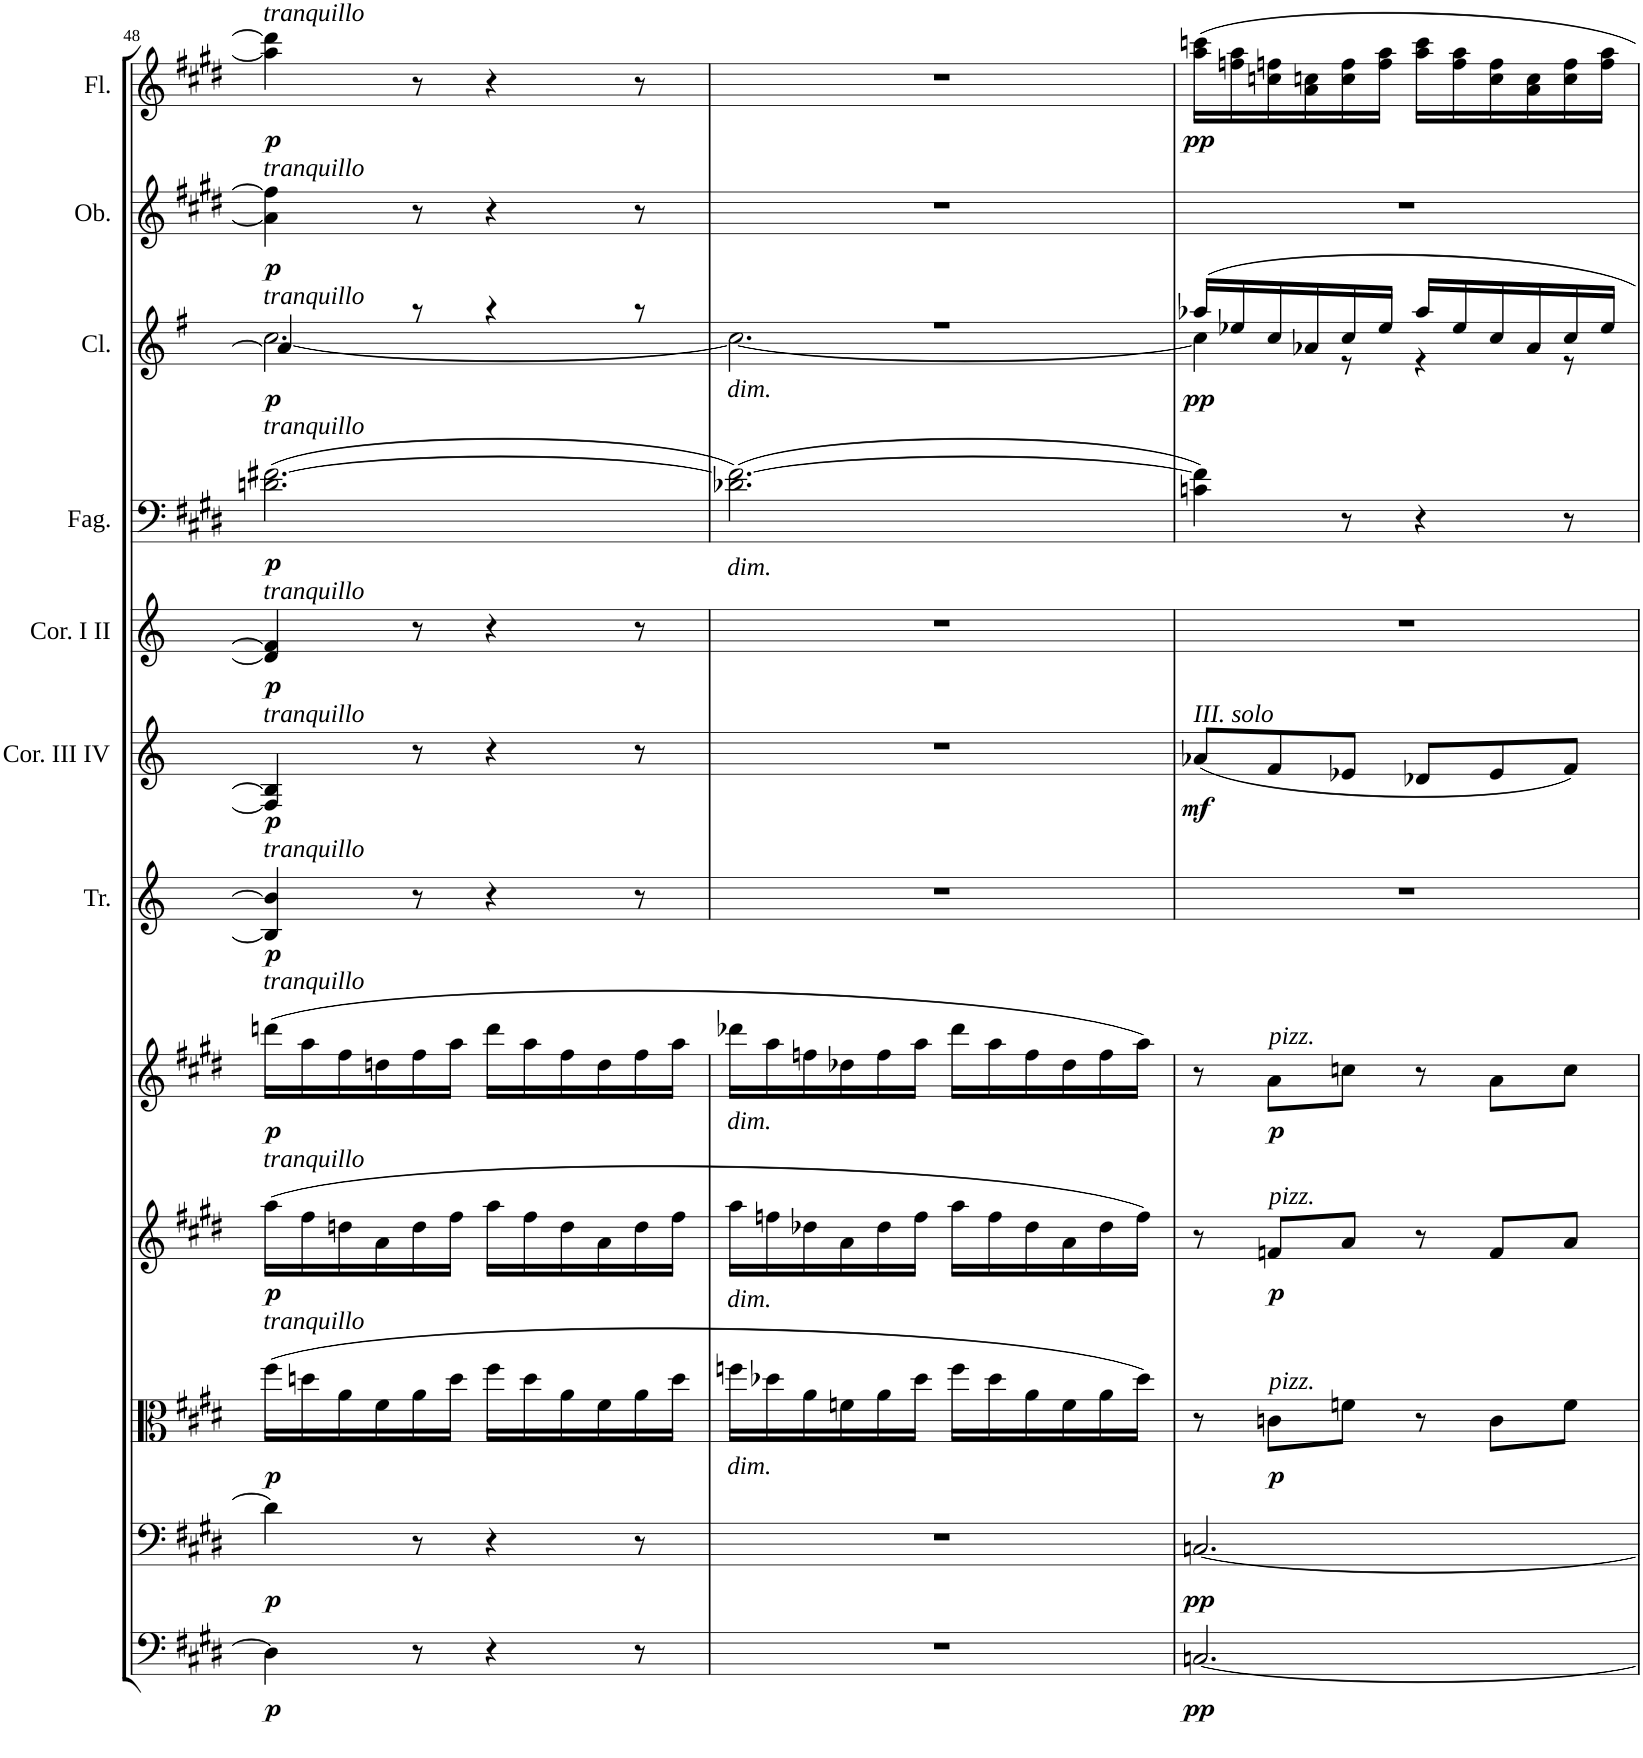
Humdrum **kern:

**kern	**dynam	**kern	**dynam	**kern	**dynam	**kern	**dynam	**kern	**dynam	**kern	**dynam	**kern	**dynam	**kern	**dynam	**kern	**dynam	**kern	**dynam	**kern	**dynam	**kern	**dynam
*part12	*part12	*part11	*part11	*part10	*part10	*part9	*part9	*part8	*part8	*part7	*part7	*part6	*part6	*part5	*part5	*part4	*part4	*part3	*part3	*part2	*part2	*part1	*part1
*staff12	*staff12	*staff11	*staff11	*staff10	*staff10	*staff9	*staff9	*staff8	*staff8	*staff7	*staff7	*staff6	*staff6	*staff5	*staff5	*staff4	*staff4	*staff3	*staff3	*staff2	*staff2	*staff1	*staff1
*I"Basso	*	*I"Violoncello	*	*I"Viola	*	*I"Violino II	*	*I"Violino I	*	*I"Trombe in E	*	*I"Corni in E III IV	*	*I"Corni in E I II	*	*I"Fagotti	*	*I"Clarinetti in A	*	*I"Oboi	*	*I"Flauti	*
*	*	*	*	*	*	*	*	*	*	*I'Tr.	*	*I'Cor. III IV	*	*I'Cor. I II	*	*I'Fag.	*	*I'Cl.	*	*I'Ob.	*	*I'Fl.	*
!!LO:PB:g=z
*clefF4	*	*clefF4	*	*clefC3	*	*clefG2	*	*clefG2	*	*clefG2	*	*clefG2	*	*clefG2	*	*clefF4	*	*clefG2	*	*clefG2	*	*clefG2	*
*Trd7c12	*	*	*	*	*	*	*	*	*	*Trd-2c-4	*	*Trd5c8	*	*Trd5c8	*	*	*	*Trd2c3	*	*	*	*	*
*k[f#c#g#d#]	*	*k[f#c#g#d#]	*	*k[f#c#g#d#]	*	*k[f#c#g#d#]	*	*k[f#c#g#d#]	*	*k[]	*	*k[]	*	*k[]	*	*k[f#c#g#d#]	*	*k[f#]	*	*k[f#c#g#d#]	*	*k[f#c#g#d#]	*
*M6/8	*	*M6/8	*	*M6/8	*	*M6/8	*	*M6/8	*	*M6/8	*	*M6/8	*	*M6/8	*	*M6/8	*	*M6/8	*	*M6/8	*	*M6/8	*
=48	=48	=48	=48	=48	=48	=48	=48	=48	=48	=48	=48	=48	=48	=48	=48	=48	=48	=48	=48	=48	=48	=48	=48
*	*	*	*	*	*	*	*	*	*	*	*	*	*	*	*	*	*	*^	*	*	*	*	*
!	!	!	!	!	!	!	!	!	!	!	!	!	!	!	!	!	!	!	!	!	!	!	!LO:TX:a:i:t=tranquillo	!
!	!	!	!	!	!	!	!	!	!	!	!	!	!	!	!	!	!	!	!	!	!LO:TX:a:i:t=tranquillo	!	!	!
!	!	!	!	!	!	!	!	!	!	!	!	!	!	!	!	!	!	!LO:TX:a:i:t=tranquillo	!	!	!	!	!	!
!	!	!	!	!	!	!	!	!	!	!	!	!	!	!	!	!LO:TX:a:i:t=tranquillo	!	!	!	!	!	!	!	!
!	!	!	!	!	!	!	!	!	!	!	!	!	!	!LO:TX:a:i:t=tranquillo	!	!	!	!	!	!	!	!	!	!
!	!	!	!	!	!	!	!	!	!	!	!	!LO:TX:a:i:t=tranquillo	!	!	!	!	!	!	!	!	!	!	!	!
!	!	!	!	!	!	!	!	!	!	!LO:TX:a:i:t=tranquillo	!	!	!	!	!	!	!	!	!	!	!	!	!	!
!	!	!	!	!	!	!	!	!LO:TX:a:i:t=tranquillo	!	!	!	!	!	!	!	!	!	!	!	!	!	!	!	!
!	!	!	!	!	!	!LO:TX:a:i:t=tranquillo	!	!	!	!	!	!	!	!	!	!	!	!	!	!	!	!	!	!
!	!	!	!	!LO:TX:a:i:t=tranquillo	!	!	!	!	!	!	!	!	!	!	!	!	!	!	!	!	!	!	!	!
!	!LO:DY:b	!	!LO:DY:b	!	!LO:DY:b	!	!LO:DY:b	!	!LO:DY:b	!	!LO:DY:b	!	!LO:DY:b	!	!LO:DY:b	!	!LO:DY:b	!	!	!LO:DY:b	!	!LO:DY:b	!	!LO:DY:b
4D\]	p	4d\]	p	(16ff#\LL	p	(16aa\LL	p	(16dddn\LL	p	4B-/] 4b-/]	p	4F/] 4B-/]	p	4d/] 4f/]	p	(2.dn\ [2.f#X\	p	4a/]	[2.cc\	p	4a\] 4ff#\]	p	4aa\] 4ddd\]	p
.	.	.	.	16ddn\	.	16ff#\	.	16aa\	.	.	.	.	.	.	.	.	.	.	.	.	.	.	.	.
.	.	.	.	16a\	.	16ddn\	.	16ff#\	.	.	.	.	.	.	.	.	.	.	.	.	.	.	.	.
.	.	.	.	16f#\	.	16a\	.	16ddn\	.	.	.	.	.	.	.	.	.	.	.	.	.	.	.	.
8r	.	8r	.	16a\	.	16dd\	.	16ff#\	.	8r	.	8r	.	8r	.	.	.	8r	.	.	8r	.	8r	.
.	.	.	.	16dd\JJ	.	16ff#\JJ	.	16aa\JJ	.	.	.	.	.	.	.	.	.	.	.	.	.	.	.	.
4r	.	4r	.	16ff#\LL	.	16aa\LL	.	16ddd\LL	.	4r	.	4r	.	4r	.	.	.	4r	.	.	4r	.	4r	.
.	.	.	.	16dd\	.	16ff#\	.	16aa\	.	.	.	.	.	.	.	.	.	.	.	.	.	.	.	.
.	.	.	.	16a\	.	16dd\	.	16ff#\	.	.	.	.	.	.	.	.	.	.	.	.	.	.	.	.
.	.	.	.	16f#\	.	16a\	.	16dd\	.	.	.	.	.	.	.	.	.	.	.	.	.	.	.	.
8r	.	8r	.	16a\	.	16dd\	.	16ff#\	.	8r	.	8r	.	8r	.	.	.	8r	.	.	8r	.	8r	.
.	.	.	.	16dd\JJ	.	16ff#\JJ	.	16aa\JJ	.	.	.	.	.	.	.	.	.	.	.	.	.	.	.	.
=49	=49	=49	=49	=49	=49	=49	=49	=49	=49	=49	=49	=49	=49	=49	=49	=49	=49	=49	=49	=49	=49	=49	=49	=49
!	!	!	!	!	!	!	!	!	!	!	!	!	!	!	!	!	!	!LO:TX:b:i:t=dim.	!	!	!	!	!	!
!	!	!	!	!	!	!	!	!	!	!	!	!	!	!	!	!LO:TX:b:i:t=dim.	!	!	!	!	!	!	!	!
!	!	!	!	!	!	!	!	!LO:TX:b:i:t=dim.	!	!	!	!	!	!	!	!	!	!	!	!	!	!	!	!
!	!	!	!	!	!	!LO:TX:b:i:t=dim.	!	!	!	!	!	!	!	!	!	!	!	!	!	!	!	!	!	!
!	!	!	!	!LO:TX:b:i:t=dim.	!	!	!	!	!	!	!	!	!	!	!	!	!	!	!	!	!	!	!	!
2.r	.	2.r	.	16ffn\LL	.	16aa\LL	.	16ddd-X\LL	.	2.r	.	2.r	.	2.r	.	(2.d-X\ 2.f#\_)	.	2.r	2.cc\_	.	2.r	.	2.r	.
.	.	.	.	16dd-X\	.	16ffn\	.	16aa\	.	.	.	.	.	.	.	.	.	.	.	.	.	.	.	.
.	.	.	.	16a\	.	16dd-X\	.	16ffn\	.	.	.	.	.	.	.	.	.	.	.	.	.	.	.	.
.	.	.	.	16fn\	.	16a\	.	16dd-X\	.	.	.	.	.	.	.	.	.	.	.	.	.	.	.	.
.	.	.	.	16a\	.	16dd-\	.	16ff\	.	.	.	.	.	.	.	.	.	.	.	.	.	.	.	.
.	.	.	.	16dd-\JJ	.	16ff\JJ	.	16aa\JJ	.	.	.	.	.	.	.	.	.	.	.	.	.	.	.	.
.	.	.	.	16ff\LL	.	16aa\LL	.	16ddd-\LL	.	.	.	.	.	.	.	.	.	.	.	.	.	.	.	.
.	.	.	.	16dd-\	.	16ff\	.	16aa\	.	.	.	.	.	.	.	.	.	.	.	.	.	.	.	.
.	.	.	.	16a\	.	16dd-\	.	16ff\	.	.	.	.	.	.	.	.	.	.	.	.	.	.	.	.
.	.	.	.	16f\	.	16a\	.	16dd-\	.	.	.	.	.	.	.	.	.	.	.	.	.	.	.	.
.	.	.	.	16a\	.	16dd-\	.	16ff\	.	.	.	.	.	.	.	.	.	.	.	.	.	.	.	.
.	.	.	.	16dd-\JJ)	.	16ff\JJ)	.	16aa\JJ)	.	.	.	.	.	.	.	.	.	.	.	.	.	.	.	.
=50	=50	=50	=50	=50	=50	=50	=50	=50	=50	=50	=50	=50	=50	=50	=50	=50	=50	=50	=50	=50	=50	=50	=50	=50
!	!	!	!	!	!	!	!	!	!	!	!	!LO:TX:a:i:t=III. solo	!	!	!	!	!	!	!	!	!	!	!	!
!	!LO:DY:b	!	!LO:DY:b	!	!	!	!	!	!	!	!	!	!LO:DY:b	!	!	!	!	!	!	!LO:DY:b	!	!	!	!LO:DY:b
[2.Cn/	pp	[2.Cn/	pp	8r	.	8r	.	8r	.	2.r	.	(8a-X/L	mf	2.r	.	4cn\ 4f#\])	.	16aa-X/LL	4cc\]	pp	2.r	.	16aa\ 16cccn\LL	pp
.	.	.	.	.	.	.	.	.	.	.	.	.	.	.	.	.	.	16ee-X/	.	.	.	.	16ffn\ 16aa\	.
!	!	!	!	!	!	!	!	!LO:TX:a:i:t=pizz.	!	!	!	!	!	!	!	!	!	!	!	!	!	!	!	!
!	!	!	!	!	!	!LO:TX:a:i:t=pizz.	!	!	!	!	!	!	!	!	!	!	!	!	!	!	!	!	!	!
!	!	!	!	!LO:TX:a:i:t=pizz.	!	!	!	!	!	!	!	!	!	!	!	!	!	!	!	!	!	!	!	!
!	!	!	!	!	!LO:DY:b	!	!LO:DY:b	!	!LO:DY:b	!	!	!	!	!	!	!	!	!	!	!	!	!	!	!
.	.	.	.	8cn\L	p	8fn/L	p	8a\L	p	.	.	8f/	.	.	.	.	.	16cc/	.	.	.	.	16ccn\ 16ffn\	.
.	.	.	.	.	.	.	.	.	.	.	.	.	.	.	.	.	.	16a-X/	.	.	.	.	16a\ 16ccn\	.
.	.	.	.	8fn\J	.	8a/J	.	8ccn\J	.	.	.	8e-X/J	.	.	.	8r	.	16cc/	8r	.	.	.	16cc\ 16ff\	.
.	.	.	.	.	.	.	.	.	.	.	.	.	.	.	.	.	.	16ee-/JJ	.	.	.	.	16ff\ 16aa\JJ	.
.	.	.	.	8r	.	8r	.	8r	.	.	.	8d-X/L	.	.	.	4r	.	16aa-/LL	4r	.	.	.	16aa\ 16ccc\LL	.
.	.	.	.	.	.	.	.	.	.	.	.	.	.	.	.	.	.	16ee-/	.	.	.	.	16ff\ 16aa\	.
.	.	.	.	8c\L	.	8f/L	.	8a\L	.	.	.	8e-/	.	.	.	.	.	16cc/	.	.	.	.	16cc\ 16ff\	.
.	.	.	.	.	.	.	.	.	.	.	.	.	.	.	.	.	.	16a-/	.	.	.	.	16a\ 16cc\	.
.	.	.	.	8f\J	.	8a/J	.	8cc\J	.	.	.	8f/J)	.	.	.	8r	.	16cc/	8r	.	.	.	16cc\ 16ff\	.
.	.	.	.	.	.	.	.	.	.	.	.	.	.	.	.	.	.	16ee-/JJ	.	.	.	.	16ff\ 16aa\JJ	.
*	*	*	*	*	*	*	*	*	*	*	*	*	*	*	*	*	*	*v	*v	*	*	*	*	*
=	=	=	=	=	=	=	=	=	=	=	=	=	=	=	=	=	=	=	=	=	=	=	=
*-	*-	*-	*-	*-	*-	*-	*-	*-	*-	*-	*-	*-	*-	*-	*-	*-	*-	*-	*-	*-	*-	*-	*-
